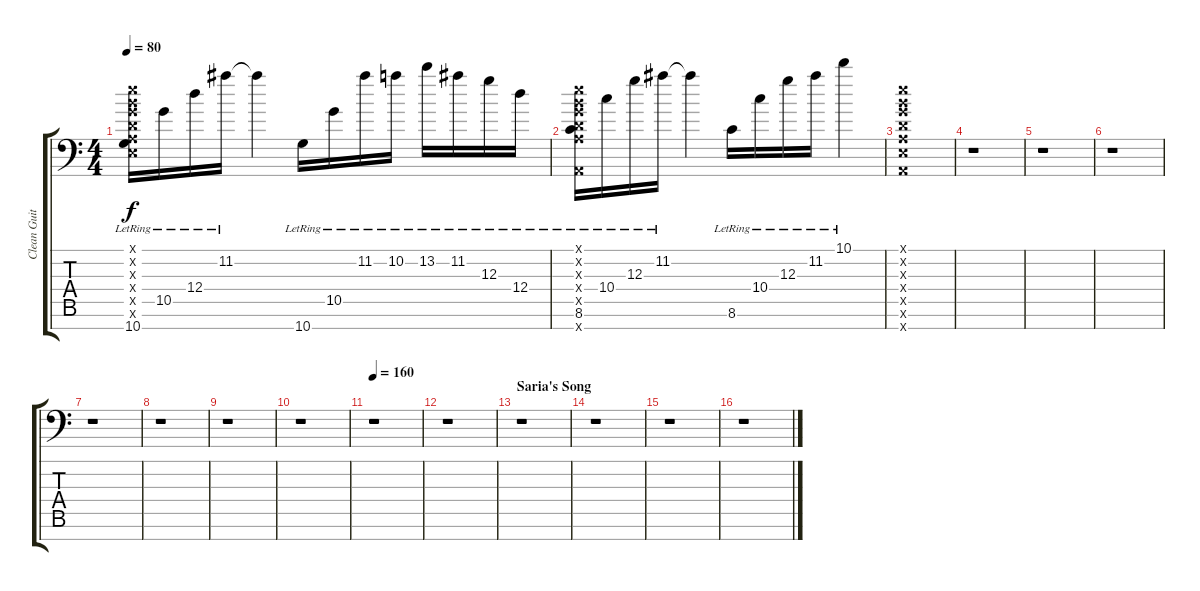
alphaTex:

\track ("Clean Guitar" "Clean Guit") {instrument electricguitarclean}
\staff {score tabs}
\tuning (E4 B3 G3 D3 A2 E2 A1) {hide}
\ts (4 4)
\tempo 80
\clef f4
\ks c
(0.1{x} 0.2{x} 0.3{x} 0.4{x} 0.5{x} 0.6{x} 10.7{lr}).16{dy f} 10.5{lr}.16 12.4{lr}.16 11.2{lr}.16 11.2{t}.4 10.7{lr}.16 10.5{lr}.16 11.2{lr}.16 10.2{lr}.16 13.2{lr}.16 11.2{lr}.16 12.3{lr}.16 12.4{lr}.16 |
(0.1{x} 0.2{x} 0.3{x} 0.4{x} 0.5{x} 8.6{lr} 0.7{x}).16 10.4{lr}.16 12.3{lr}.16 11.2{lr}.16 11.2{t}.4 8.6{lr}.16 10.4{lr}.16 12.3{lr}.16 11.2{lr}.16 10.1{lr}.4 |
(0.1{x} 0.2{x} 0.3{x} 0.4{x} 0.5{x} 0.6{x} 0.7{x}).1 |
r.1 |
r.1 |
r.1 |
r.1 |
r.1 |
r.1 |
r.1 |
\tempo 160
r.1 |
r.1 |
\section ("" "Saria's Song")
r.1 |
r.1 |
r.1 |
r.1
